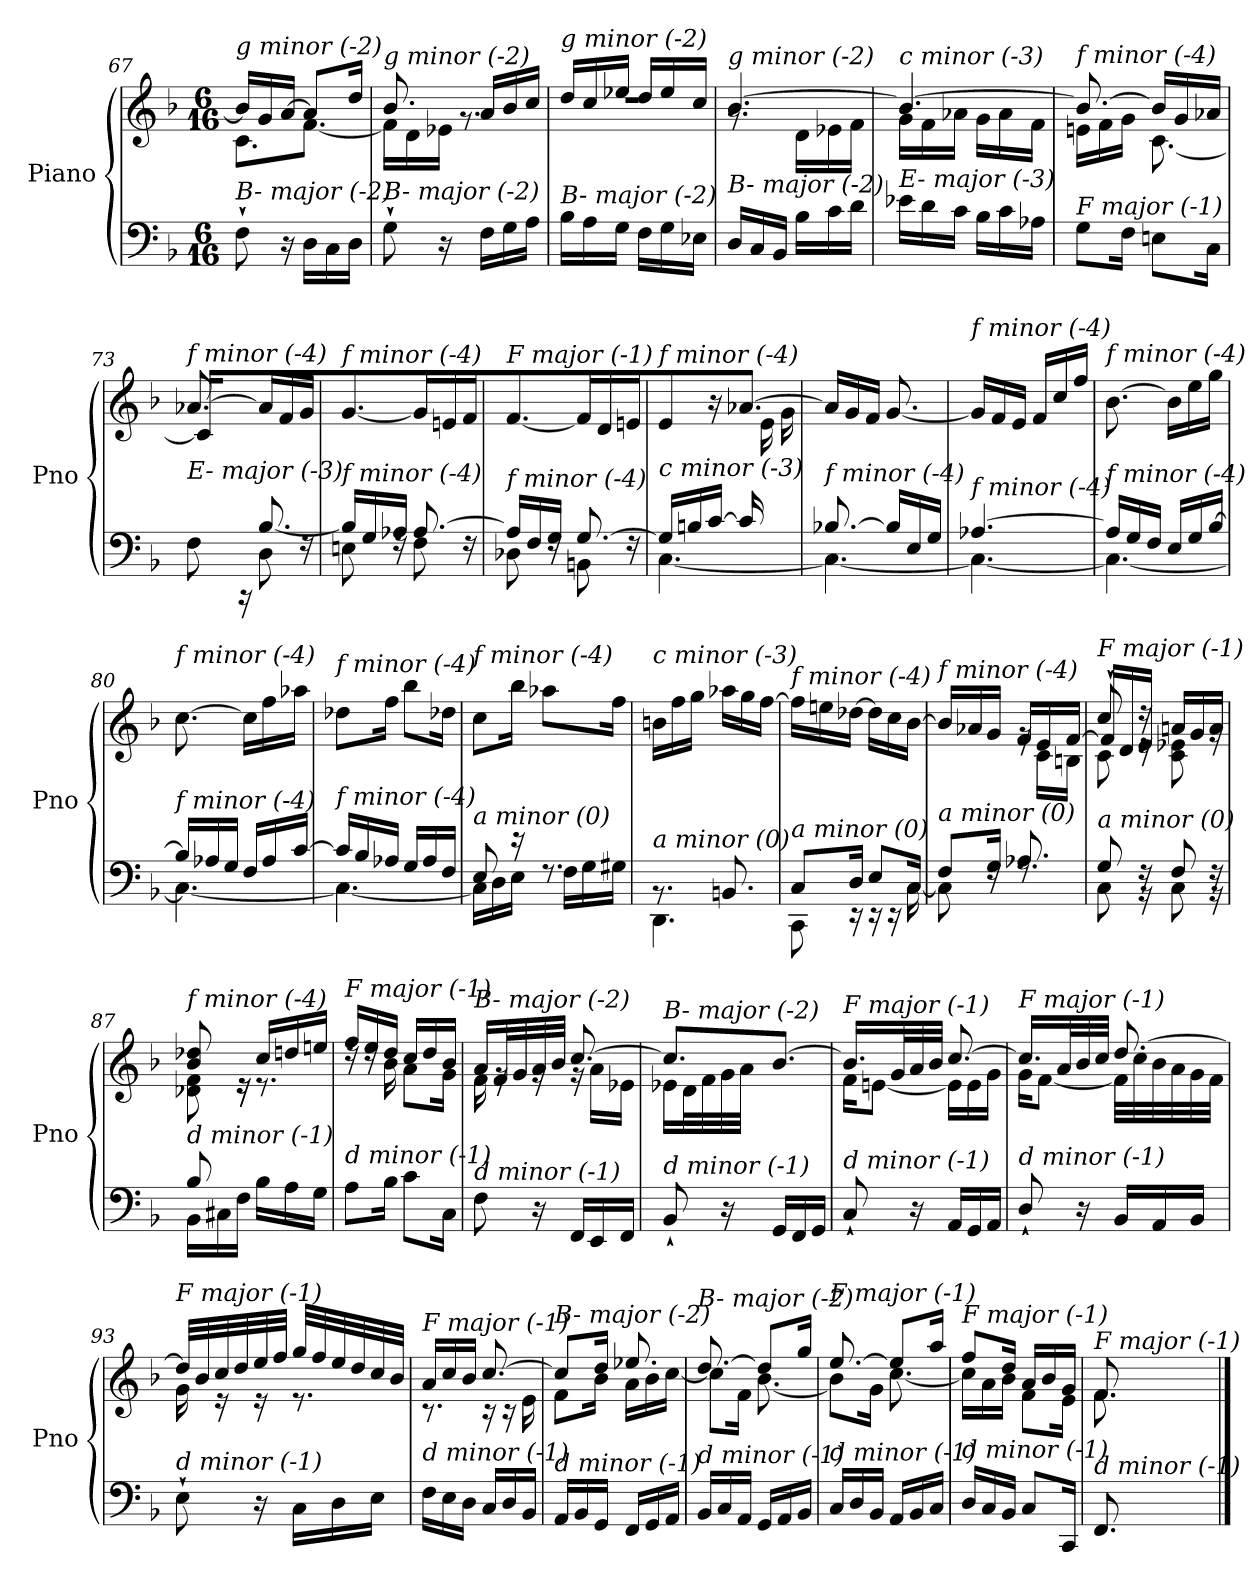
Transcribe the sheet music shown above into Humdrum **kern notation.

**kern	**kern
*part1	*part1
*staff2	*staff1
*I"Piano	*
*I'Pno	*
!!LO:PB:g=z
*clefF4	*clefG2
*k[b-]	*k[b-]
*M6/16	*M6/16
=67	=67
*	*^
!	!LO:TX:i:t=g minor (-2)	!
!LO:TX:i:t=B- major (-2)	!	!
8F`\	16b-/LL]	8.c\L
.	16g/	.
16r	[16a/JJ	.
16D\LL	8a/L]	[8.f\J
16C\	.	.
16D\JJ	16dd/Jk	.
=68	=68	=68
!	!LO:TX:i:t=g minor (-2)	!
!LO:TX:i:t=B- major (-2)	!	!
8G`\	8.b-/	16f\LL]
.	.	16d\
16r	.	16e-X\JJ
16F\LL	16a/LL	8.rg
16G\	16b-/	.
16A\JJ	16cc/JJ	.
=69	=69	=69
!	!LO:TX:i:t=g minor (-2)	!
!LO:TX:i:t=B- major (-2)	!	!
16B-\LL	16dd/LL	4.rdd
16A\	16cc/	.
16G\JJ	16ee-X/JJ	.
16F\LL	16dd/LL	.
16G\	16ee-/	.
16E-X\JJ	16cc/JJ	.
=70	=70	=70
!	!LO:TX:i:t=g minor (-2)	!
!LO:TX:i:t=B- major (-2)	!	!
16D/LL	[4.b-/	8.rg
16C/	.	.
16BB-/JJ	.	.
16B-\LL	.	16d\LL
16c\	.	16e-X\
16d\JJ	.	16f\JJ
=71	=71	=71
!	!LO:TX:i:t=c minor (-3)	!
!LO:TX:i:t=E- major (-3)	!	!
16e-X\LL	4.b-/_	16g\LL
16d\	.	16f\
16c\JJ	.	16a-X\JJ
16B-\LL	.	16g\LL
16c\	.	16a-\
16A-X\JJ	.	16f\JJ
=72	=72	=72
!	!LO:TX:i:t=f minor (-4)	!
!LO:TX:i:t=F major (-1)	!	!
8G\L	8.b-/_	16en\LL
.	.	16f\
16F\Jk	.	16g\JJ
8En\L	16b-/LL]	[8.c\
.	16g/	.
16C\Jk	16a-X/JJ	.
!!LO:LB:g=z
=73	=73	=73
*^	*	*^
*	*^	*	*	*
!	!	!	!LO:TX:i:t=f minor (-4)	!	!
!LO:TX:i:t=E- major (-3)	!	!	!	!	!
16ryy	8F\	8.ryy	[8.a-X/	16c\LL]	8.ryy
16A-X/	.	.	.	8ryy	.
16B-/JJ	16rCC	.	.	.	.
8.ryy	[8.B-/	8D\	16a-/LL]	8.ryy	8.ryy
.	.	.	16f/	.	.
.	.	16rF	16g/JJ	.	.
*	*	*	*v	*v	*v
=74	=74	=74	=74
!	!	!	!LO:TX:i:t=f minor (-4)
!LO:TX:i:t=f minor (-4)	!	!	!
*	*v	*v	*
16B-/LL]	8En\	[8.g/
16G/	.	.
16A-X/JJ	16rF	.
[8.A-/	8F\	16g/LL]
.	.	16en/
.	16rF	16f/JJ
=75	=75	=75
!	!	!LO:TX:i:t=F major (-1)
!LO:TX:i:t=f minor (-4)	!	!
16A-/LL]	8D-X\	[8.f/
16F/	.	.
16G/JJ	16rF	.
[8.G/	8BBn\	16f/LL]
.	.	16d/
.	16rF	16en/JJ
=76	=76	=76
*	*	*^
!	!	!LO:TX:i:t=f minor (-4)	!
!LO:TX:i:t=c minor (-3)	!	!	!
16G/LL]	[4.C\	8e/	4ryy
16Bn/	.	.	.
[16c/JJ	.	16r	.
16c/LL]	.	[8.a-X/	.
8ryy	.	.	16e\
.	.	.	16g\JJ
=77	=77	=77	=77
!	!	!LO:TX:i:t=f minor (-4)	!
!LO:TX:i:t=f minor (-4)	!	!	!
*	*	*v	*v
[8.B-X/	4.C\_	16a-/LL]
.	.	16g/
.	.	16f/JJ
16B-/LL]	.	[8.g/
16E/	.	.
16G/JJ	.	.
=78	=78	=78
!	!	!LO:TX:i:t=f minor (-4)
!LO:TX:i:t=f minor (-4)	!	!
[4.A-X/	4.C\_	16g/LL]
.	.	16f/
.	.	16e/JJ
.	.	16f/LL
.	.	16cc/
.	.	16ff/JJ
!!LO:LB:g=z
=79	=79	=79
!	!	!LO:TX:i:t=f minor (-4)
!LO:TX:i:t=f minor (-4)	!	!
16A-/LL]	4.C\_	[8.b-\
16G/	.	.
16F/JJ	.	.
16E/LL	.	16b-\LL]
16G/	.	16ee\
[16B-/JJ	.	16gg\JJ
=80	=80	=80
!	!	!LO:TX:i:t=f minor (-4)
!LO:TX:i:t=f minor (-4)	!	!
16B-/LL]	4.C\_	[8.cc\
16A-X/	.	.
16G/JJ	.	.
16F/LL	.	16cc\LL]
16A-/	.	16ff\
[16c/JJ	.	16aa-X\JJ
=81	=81	=81
!	!	!LO:TX:i:t=f minor (-4)
!LO:TX:i:t=f minor (-4)	!	!
16c/LL]	4.C\_	8dd-X\L
16B-/	.	.
16A-X/JJ	.	16ff\Jk
16G/LL	.	8bb-\L
16A-/	.	.
16F/JJ	.	16dd-X\Jk
=82	=82	=82
!	!	!LO:TX:i:t=f minor (-4)
!LO:TX:i:t=a minor (0)	!	!
8E/	16C\LL]	8cc\L
.	16D\	.
16r	16E\JJ	16bb-\Jk
8.rF	16F\LL	8aa-X\L
.	16G\	.
.	16G#Xi\JJ	16ff\Jk
=83	=83	=83
!	!	!LO:TX:i:t=c minor (-3)
!LO:TX:i:t=a minor (0)	!	!
8.rBB	4.DD\	16bn\LL
.	.	16ff\
.	.	16gg\JJ
8.BBn/	.	16aa-X\LL
.	.	16gg\
.	.	[16ff\JJ
=84	=84	=84
!	!	!LO:TX:i:t=f minor (-4)
!LO:TX:i:t=a minor (0)	!	!
8C/L	8CC\	16ff\LL]
.	.	16een\
16D/Jk	16r	[16dd-X\JJ
8E/L	16r	16dd-\LL]
.	16r	16cc\
16C/Jk	[16C\	[16b-\JJ
!!LO:LB:g=z
=85	=85	=85
*	*^	*^
!	!	!	!LO:TX:i:t=f minor (-4)	!
!LO:TX:i:t=a minor (0)	!	!	!	!
8.ryy	8F/L	8C\]	16b-/LL]	8.ryy
.	.	.	16a-X/	.
.	16G/Jk	16rF	16g/JJ	.
8.ryy	8.A-Xj/	8.rF	16f/LL	16rg
.	.	.	16e/	16c\LL
.	.	.	[16f/JJ	16Bn\JJ
=86	=86	=86	=86	=86
*	*	*	*	*^
!	!	!	!LO:TX:i:t=F major (-1)	!	!
!LO:TX:i:t=a minor (0)	!	!	!	!	!
8.ryy	8G/	8C\	8cc`/	8c\	16f/LL]
.	.	.	.	.	16d/
.	16rBB	16rF	16rdd	16re	16e/JJ
8.ryy	8F/	8C\	16an/LL	8c\ 8e-X\	8.ryy
.	.	.	16g/	.	.
.	16rBB	16rF	16a/JJ	16rg	.
=87	=87	=87	=87	=87	=87
!	!	!	!LO:TX:i:t=f minor (-4)	!	!
!LO:TX:i:t=d minor (-1)	!	!	!	!	!
*	*v	*v	*	*	*
8B-/	16BB-\LL	8b-/ 8dd-X/	8d-X\ 8f\	8.ryy
.	16C#Xi\	.	.	.
16ryy	16F\JJ	16re	16r	.
16B-\LL	8.ryy	16cc/LL	8.r	8.ryy
16A\	.	16ddn/	.	.
16G\JJ	.	16een/JJ	.	.
*v	*v	*	*	*
*	*	*v	*v
=88	=88	=88
!	!LO:TX:i:t=F major (-1)	!
!LO:TX:i:t=d minor (-1)	!	!
8A\L	16ff/LL	16rdd
.	16ee/	16rdd
16B-\Jk	16dd/JJ	16b-\
8c\L	16cc/LL	8a\L
.	16dd/	.
16C\Jk	16b-/JJ	16g\Jk
=89	=89	=89
!	!LO:TX:i:t=B- major (-2)	!
!LO:TX:i:t=d minor (-1)	!	!
8F\	16a/LL	16f\
.	32f/L	16rg
.	32g/	.
16r	32a/	16rg
.	32b-/JJJ	.
16FF/LL	[8.cc/	16rg
16EE/	.	16a\LL
16FF/JJ	.	16e-X\JJ
=90	=90	=90
!	!LO:TX:i:t=B- major (-2)	!
!LO:TX:i:t=d minor (-1)	!	!
8BB-`/	8.cc/L]	16e-X\LL
.	.	32d\L
.	.	32f\
16r	.	32g\
.	.	32a\JJJ
16GG/LL	[8.b-/J	16b-\LLyy
16FF/	.	16d\
16GG/JJ	.	16f\JJ
!!LO:LB:g=z	!!
=91	=91	=91
!	!LO:TX:i:t=F major (-1)	!
!LO:TX:i:t=d minor (-1)	!	!
8C`/	16.b-/LL]	16f\KL
.	.	[8en\J
.	32g/L	.
16r	32a/	.
.	32b-/JJJ	.
16AA/LL	[8.cc/	16e\LL]
16GG/	.	16e\
16AA/JJ	.	16g\JJ
=92	=92	=92
!	!LO:TX:i:t=F major (-1)	!
!LO:TX:i:t=d minor (-1)	!	!
8D`/	16.cc/LL]	16g\KL
.	.	[8f\J
.	32a/L	.
16r	32b-/	.
.	32cc/JJJ	.
16BB-/LL	[8.dd/	32f\LLL]
.	.	32cc\
16AA/	.	32b-\
.	.	32a\
16BB-/JJ	.	32g\
.	.	32f\JJJ
=93	=93	=93
!	!LO:TX:i:t=F major (-1)	!
!LO:TX:i:t=d minor (-1)	!	!
8E`\	32dd/LLL]	16g\
.	32b-/	.
.	32cc/	16r
.	32dd/	.
16r	32ee/	16r
.	32ff/JJJ	.
16C\LL	32gg/LLL	8.r
.	32ff/	.
16D\	32ee/	.
.	32dd/	.
16E\JJ	32cc/	.
.	32b-/JJJ	.
=94	=94	=94
!	!LO:TX:i:t=F major (-1)	!
!LO:TX:i:t=d minor (-1)	!	!
16F\LL	16a/LL	8.r
16E\	16cc/	.
16D\JJ	16b-/JJ	.
16C/LL	[8.cc/	16r
16D/	.	16r
16BB-/JJ	.	16e\
!!LO:LB:g=z	!!
=95	=95	=95
!	!LO:TX:i:t=B- major (-2)	!
!LO:TX:i:t=d minor (-1)	!	!
16AA/LL	8cc/L]	8f\L
16BB-/	.	.
16GG/JJ	16dd/Jk	16b-\Jk
16FF/LL	8.ee-X/	16a\LL
16GG/	.	16b-\
16AA/JJ	.	[16cc\JJ
=96	=96	=96
!	!LO:TX:i:t=B- major (-2)	!
!LO:TX:i:t=d minor (-1)	!	!
16BB-/LL	[8.dd/	8cc\L]
16C/	.	.
16AA/JJ	.	16f\Jk
16GG/LL	8dd/L]	[8.b-\
16AA/	.	.
16BB-/JJ	16gg/Jk	.
=97	=97	=97
!	!LO:TX:i:t=F major (-1)	!
!LO:TX:i:t=d minor (-1)	!	!
16C/LL	[8.ee/	8b-\L]
16D/	.	.
16BB-/JJ	.	16g\Jk
16AA/LL	8ee/L]	[8.cc\
16BB-/	.	.
16C/JJ	16aa/Jk	.
=98	=98	=98
!	!LO:TX:i:t=F major (-1)	!
!LO:TX:i:t=d minor (-1)	!	!
16D/LL	8ff/L	16cc\LL]
16C/	.	16a\
16BB-/JJ	16dd/Jk	16b-\JJ
8C/L	16a/LL	8f\L
.	16b-/	.
16CC/Jk	16g/JJ	16e\Jk
=99	=99	=99
!	!LO:TX:i:t=F major (-1)	!
!LO:TX:i:t=d minor (-1)	!	!
8.FF/	8.f/	8.f\
*	*v	*v
==	==
*-	*-
